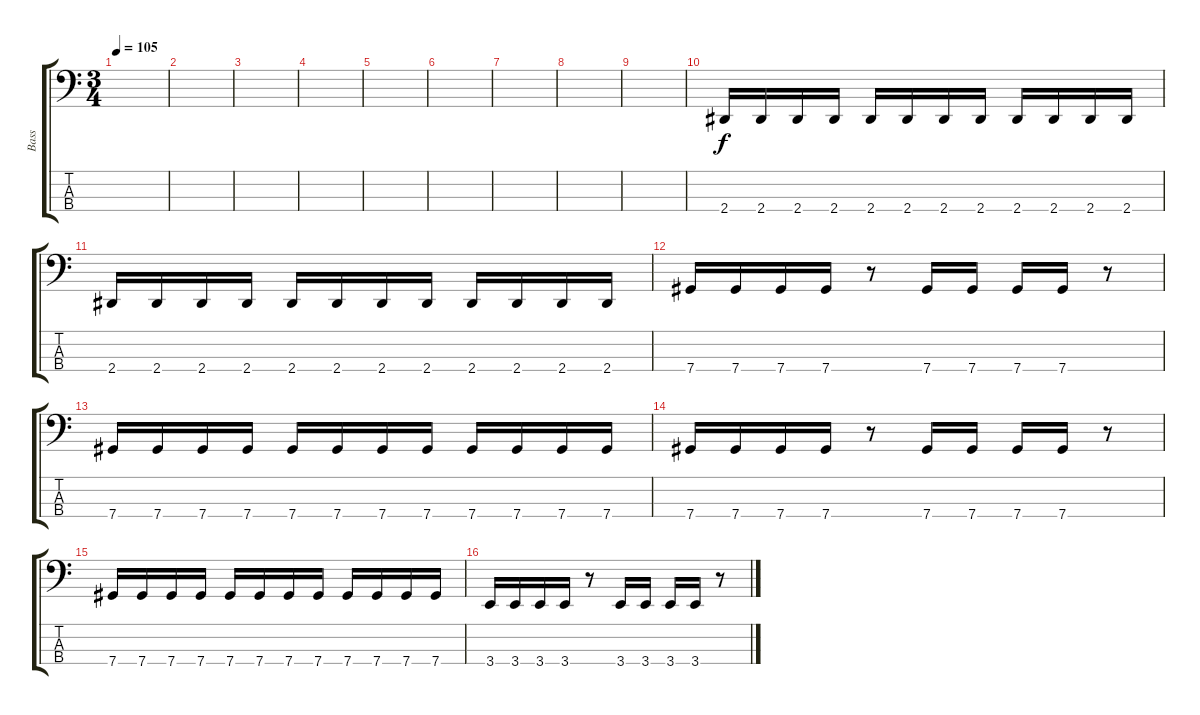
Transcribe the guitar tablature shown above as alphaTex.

\track ("Bass" "Bass") {instrument electricbassfinger}
\staff {score tabs}
\tuning (Gb2 Db2 Ab1 Db1) {hide}
\ts (3 4)
\tempo 105
\clef f4
\ks c
|
|
|
|
|
|
|
|
|
2.4.16 2.4.16 2.4.16 2.4.16 2.4.16 2.4.16 2.4.16 2.4.16 2.4.16 2.4.16 2.4.16 2.4.16 |
2.4.16 2.4.16 2.4.16 2.4.16 2.4.16 2.4.16 2.4.16 2.4.16 2.4.16 2.4.16 2.4.16 2.4.16 |
7.4.16 7.4.16 7.4.16 7.4.16 r.8 7.4.16 7.4.16 7.4.16 7.4.16 r.8 |
7.4.16 7.4.16 7.4.16 7.4.16 7.4.16 7.4.16 7.4.16 7.4.16 7.4.16 7.4.16 7.4.16 7.4.16 |
7.4.16 7.4.16 7.4.16 7.4.16 r.8 7.4.16 7.4.16 7.4.16 7.4.16 r.8 |
7.4.16 7.4.16 7.4.16 7.4.16 7.4.16 7.4.16 7.4.16 7.4.16 7.4.16 7.4.16 7.4.16 7.4.16 |
3.4.16 3.4.16 3.4.16 3.4.16 r.8 3.4.16 3.4.16 3.4.16 3.4.16 r.8
